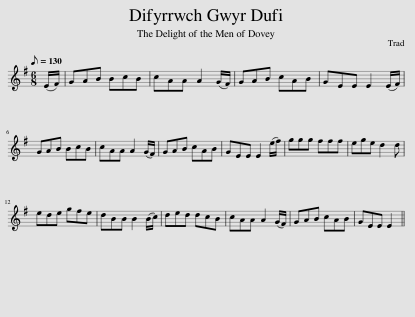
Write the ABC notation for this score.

X:1
L:1/8
Q:1/8=130
M:6/8
I:linebreak $
K:G
V:1 treble
V:1
 (E/F/) | GAB BcB | cAA A2 (G/F/) | GAB cAB | GEE E2 (E/F/) |$ %5
 GAB BcB | cAA A2 (G/F/) | GAB cAB | GEE E2 (e/f/) | ggg fff | %10
 ege d2 d |$ ede gfe | dBB B2 (B/c/) | ded dcB | cAA A2 (G/F/) | %15
 GAB cAB | GEE E2 || %17
